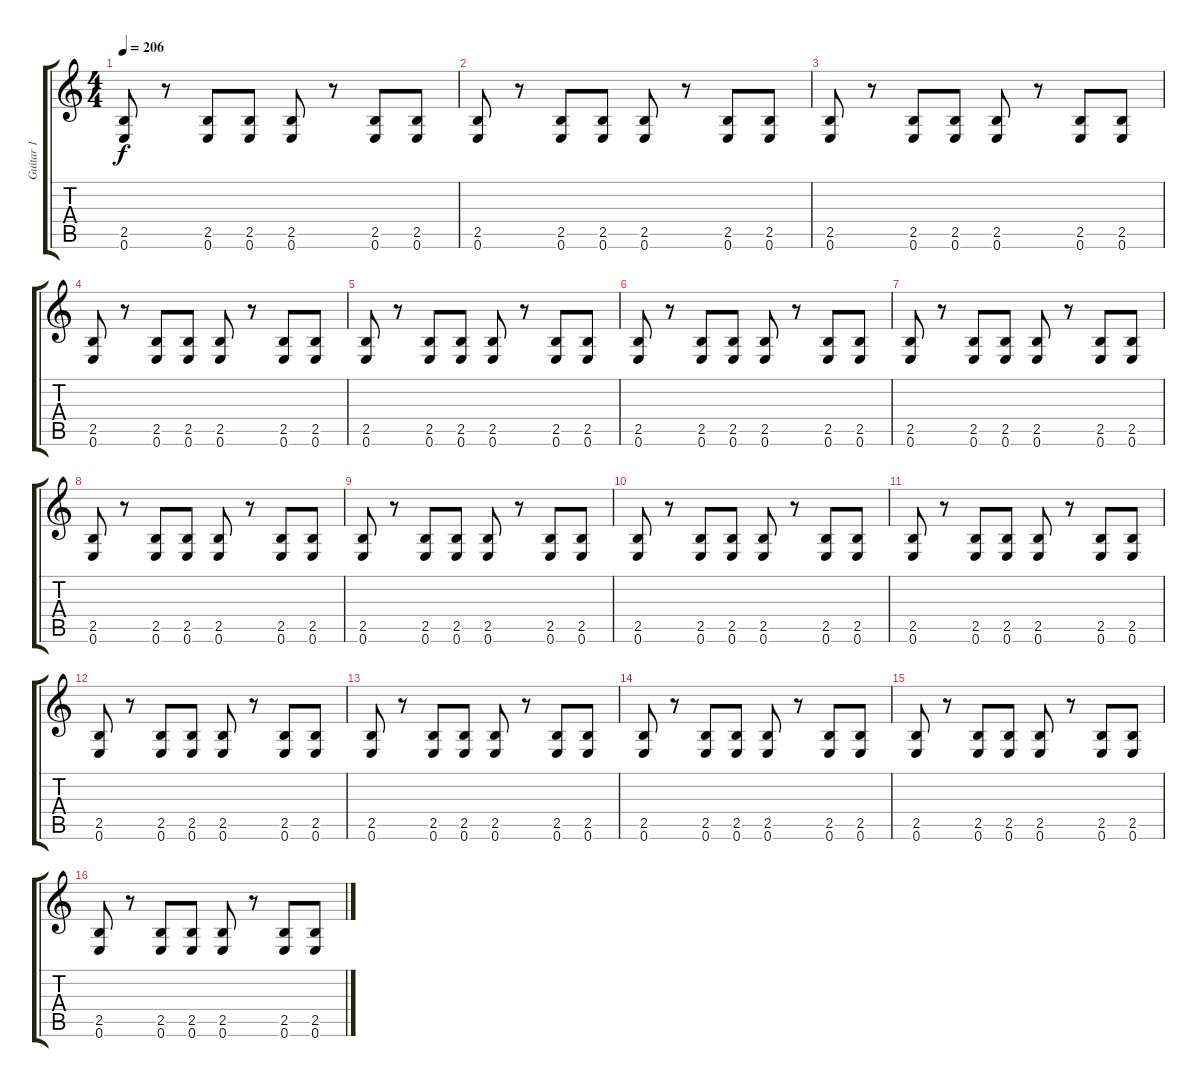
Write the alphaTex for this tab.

\track ("Guitar 1" "Guitar 1") {instrument distortionguitar}
\staff {score tabs}
\tuning (E4 B3 G3 D3 A2 E2) {hide}
\ts (4 4)
\tempo 206
\clef g2
\ks c
(2.5 0.6).8{dy f instrument distortionguitar} r.8 (2.5 0.6).8 (2.5 0.6).8 (2.5 0.6).8 r.8 (2.5 0.6).8 (2.5 0.6).8 |
(2.5 0.6).8 r.8 (2.5 0.6).8 (2.5 0.6).8 (2.5 0.6).8 r.8 (2.5 0.6).8 (2.5 0.6).8 |
(2.5 0.6).8 r.8 (2.5 0.6).8 (2.5 0.6).8 (2.5 0.6).8 r.8 (2.5 0.6).8 (2.5 0.6).8 |
(2.5 0.6).8 r.8 (2.5 0.6).8 (2.5 0.6).8 (2.5 0.6).8 r.8 (2.5 0.6).8 (2.5 0.6).8 |
(2.5 0.6).8 r.8 (2.5 0.6).8 (2.5 0.6).8 (2.5 0.6).8 r.8 (2.5 0.6).8 (2.5 0.6).8 |
(2.5 0.6).8 r.8 (2.5 0.6).8 (2.5 0.6).8 (2.5 0.6).8 r.8 (2.5 0.6).8 (2.5 0.6).8 |
(2.5 0.6).8 r.8 (2.5 0.6).8 (2.5 0.6).8 (2.5 0.6).8 r.8 (2.5 0.6).8 (2.5 0.6).8 |
(2.5 0.6).8 r.8 (2.5 0.6).8 (2.5 0.6).8 (2.5 0.6).8 r.8 (2.5 0.6).8 (2.5 0.6).8 |
(2.5 0.6).8 r.8 (2.5 0.6).8 (2.5 0.6).8 (2.5 0.6).8 r.8 (2.5 0.6).8 (2.5 0.6).8 |
(2.5 0.6).8 r.8 (2.5 0.6).8 (2.5 0.6).8 (2.5 0.6).8 r.8 (2.5 0.6).8 (2.5 0.6).8 |
(2.5 0.6).8 r.8 (2.5 0.6).8 (2.5 0.6).8 (2.5 0.6).8 r.8 (2.5 0.6).8 (2.5 0.6).8 |
(2.5 0.6).8 r.8 (2.5 0.6).8 (2.5 0.6).8 (2.5 0.6).8 r.8 (2.5 0.6).8 (2.5 0.6).8 |
(2.5 0.6).8 r.8 (2.5 0.6).8 (2.5 0.6).8 (2.5 0.6).8 r.8 (2.5 0.6).8 (2.5 0.6).8 |
(2.5 0.6).8 r.8 (2.5 0.6).8 (2.5 0.6).8 (2.5 0.6).8 r.8 (2.5 0.6).8 (2.5 0.6).8 |
(2.5 0.6).8 r.8 (2.5 0.6).8 (2.5 0.6).8 (2.5 0.6).8 r.8 (2.5 0.6).8 (2.5 0.6).8 |
(2.5 0.6).8 r.8 (2.5 0.6).8 (2.5 0.6).8 (2.5 0.6).8 r.8 (2.5 0.6).8 (2.5 0.6).8
